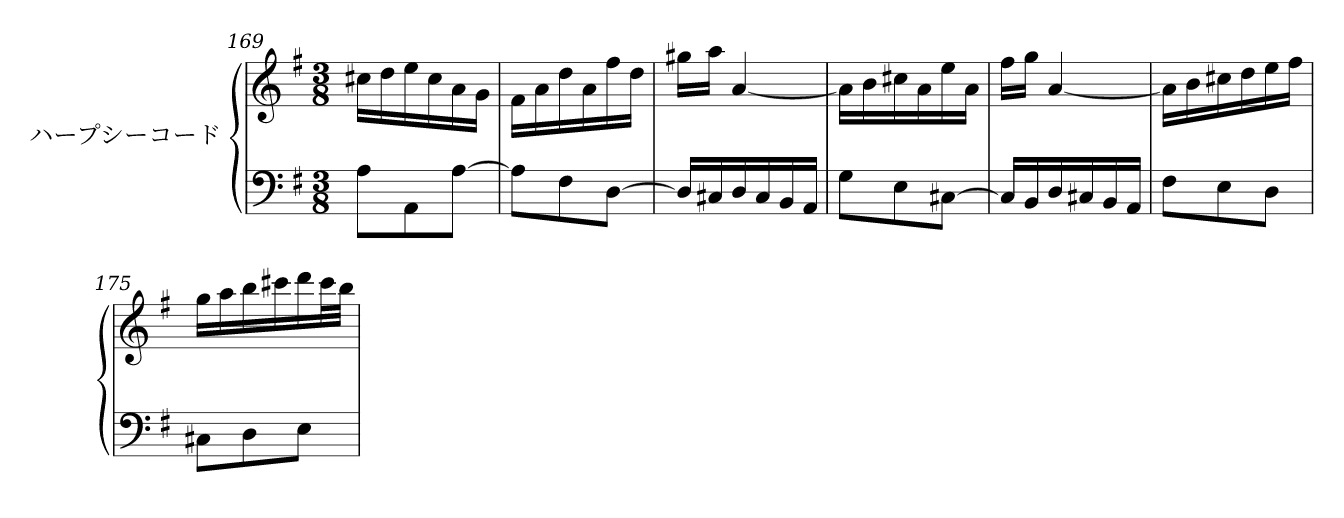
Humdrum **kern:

**kern	**kern
*part1	*part1
*staff2	*staff1
*I"ハープシーコード	*
*clefF4	*clefG2
*k[f#]	*k[f#]
*M3/8	*M3/8
=169	=169
8A\L	16cc#X\LL
.	16dd\
8AA\	16ee\
.	16cc#\
[8A\J	16a\
.	16g\JJ
=170	=170
8A\L]	16f#\LL
.	16a\
8F#\	16dd\
.	16a\
[8D\J	16ff#\
.	16dd\JJ
=171	=171
16D/LL]	16gg#X\LL
16C#X/	16aa\JJ
16D/	[4a/
16C#/	.
16BB/	.
16AA/JJ	.
=172	=172
8G\L	16a\LL]
.	16b\
8E\	16cc#X\
.	16a\
[8C#X\J	16ee\
.	16a\JJ
=173	=173
16C#/LL]	16ff#\LL
16BB/	16gg\JJ
16D/	[4a/
16C#X/	.
16BB/	.
16AA/JJ	.
!!LO:LB:g=z
=174	=174
8F#\L	16a\LL]
.	16b\
8E\	16cc#X\
.	16dd\
8D\J	16ee\
.	16ff#\JJ
=175	=175
8C#X\L	16gg\LL
.	16aa\
8D\	16bb\
.	16ccc#X\
8E\J	16ddd\
.	32ccc#\L
.	32bb\JJJ
=	=
*-	*-
